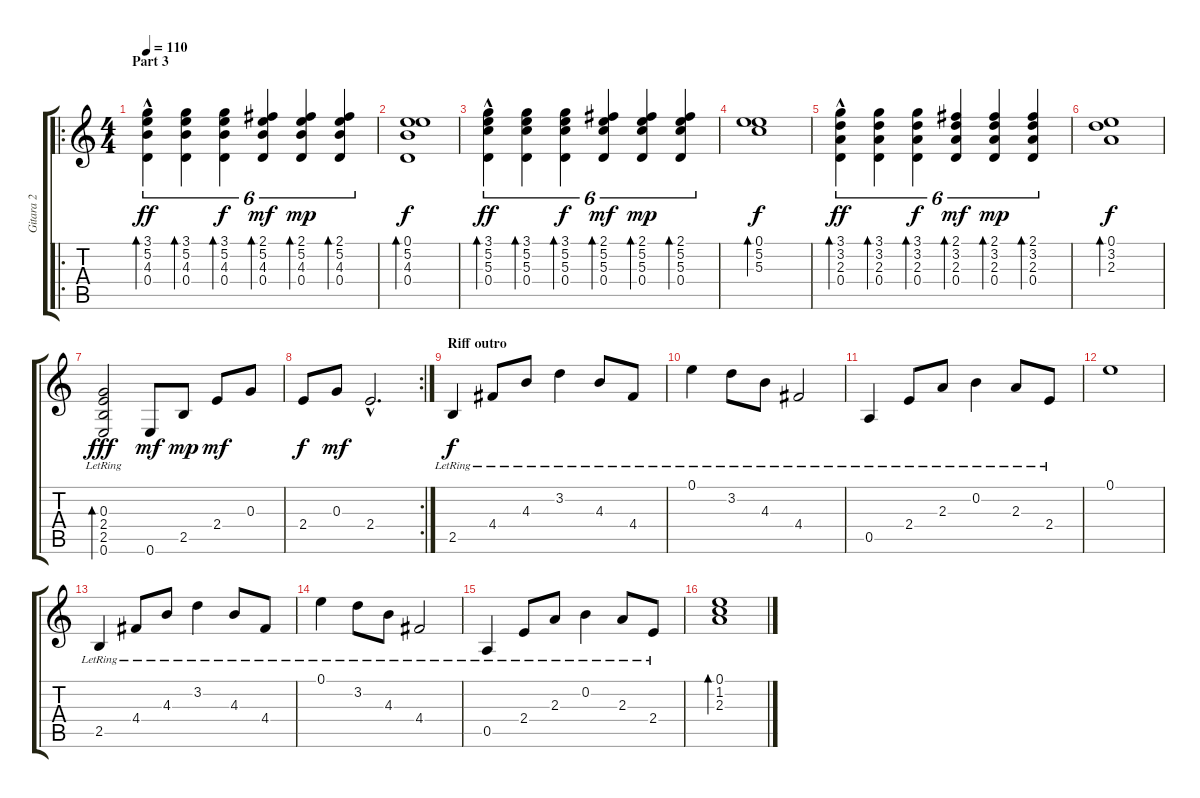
\track ("Gitara 2" "Gitara 2") {instrument acousticguitarsteel}
\staff {score tabs}
\tuning (E4 B3 G3 D3 A2 E2) {hide}
\ro
\ts (4 4)
\section ("" "Part 3")
\tempo 110
\clef g2
\ks c
(3.1 5.2{hac} 4.3 0.4).4{tu (6 4) bd 240 dy ff} (3.1 5.2 4.3 0.4).4{tu (6 4) bd 120} (3.1 5.2 4.3 0.4).4{tu (6 4) bd 120 dy f} (2.1 5.2 4.3 0.4).4{tu (6 4) bd 240 dy mf} (2.1 5.2 4.3 0.4).4{tu (6 4) bd 120 dy mp} (2.1 5.2 4.3 0.4).4{tu (6 4) bd 120} |
(0.1 5.2 4.3 0.4).1{bd 120 dy f} |
(3.1 5.2{hac} 5.3 0.4).4{tu (6 4) bd 120 dy ff} (3.1 5.2 5.3 0.4).4{tu (6 4) bd 120} (3.1 5.2 5.3 0.4).4{tu (6 4) bd 120 dy f} (2.1 5.2 5.3 0.4).4{tu (6 4) bd 240 dy mf} (2.1 5.2 5.3 0.4).4{tu (6 4) bd 120 dy mp} (2.1 5.2 5.3 0.4).4{tu (6 4) bd 120} |
(0.1 5.2 5.3).1{bd 240 dy f} |
(3.1 3.2{hac} 2.3 0.4).4{tu (6 4) bd 240 dy ff} (3.1 3.2 2.3 0.4).4{tu (6 4) bd 120} (3.1 3.2 2.3 0.4).4{tu (6 4) bd 120 dy f} (2.1 3.2 2.3 0.4).4{tu (6 4) bd 480 dy mf} (2.1 3.2 2.3 0.4).4{tu (6 4) bd 120 dy mp} (2.1 3.2 2.3 0.4).4{tu (6 4) bd 120} |
(0.1 3.2 2.3).1{bd 240 dy f} |
(0.3{lr} 2.4{lr} 2.5{lr} 0.6{lr}).2{bd 240 dy fff} 0.6.8{dy mf} 2.5.8{dy mp} 2.4.8{dy mf} 0.3.8 |
\rc 2
2.4.8{dy f} 0.3.8{dy mf} 2.4{hac}.2{d} |
\section ("" "Riff outro")
2.5{lr}.4{dy f} 4.4{lr}.8 4.3{lr}.8 3.2{lr}.4 4.3{lr}.8 4.4{lr}.8 |
0.1{lr}.4 3.2{lr}.8 4.3{lr}.8 4.4{lr}.2 |
0.5{lr}.4 2.4{lr}.8 2.3{lr}.8 0.2{lr}.4 2.3{lr}.8 2.4{lr}.8 |
0.1.1 |
2.5{lr}.4 4.4{lr}.8 4.3{lr}.8 3.2{lr}.4 4.3{lr}.8 4.4{lr}.8 |
0.1{lr}.4 3.2{lr}.8 4.3{lr}.8 4.4{lr}.2 |
0.5{lr}.4 2.4{lr}.8 2.3{lr}.8 0.2{lr}.4 2.3{lr}.8 2.4{lr}.8 |
(0.1 1.2 2.3).1{bd 240}
